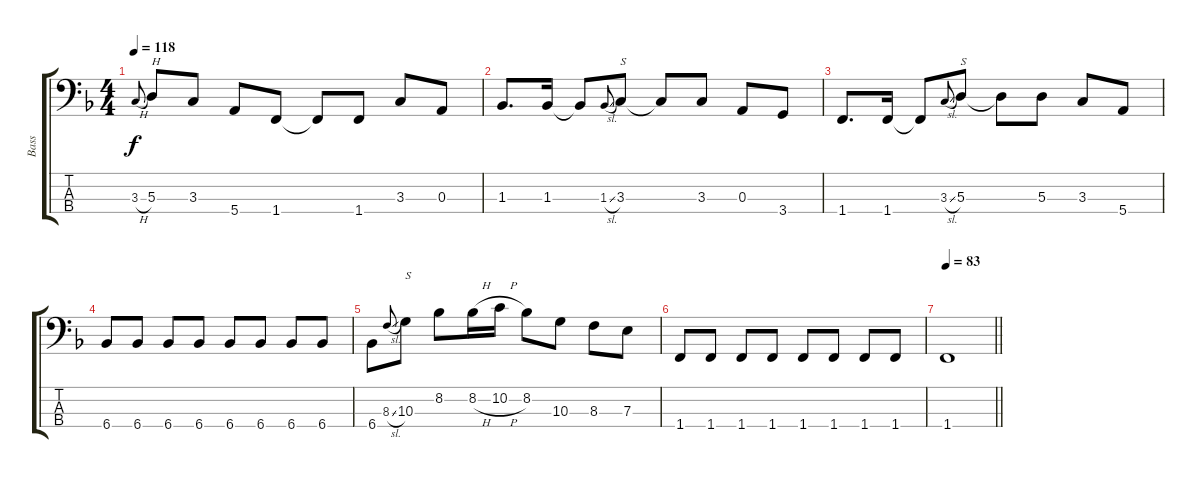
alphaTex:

\track ("Bass" "Bass") {instrument electricbassfinger}
\staff {score tabs}
\tuning (G2 D2 A1 E1) {hide}
\ts (4 4)
\tempo 118
\clef f4
\ks f
3.3{h}.8{gr onbeat dy f} 5.3.8{txt "H"} 3.3.8 5.4.8 1.4.8 1.4{t}.8 1.4.8 3.3.8 0.3.8 |
1.3.8{d} 1.3.16 1.3{t}.8 1.3{sl}.8{gr onbeat} 3.3.8{txt "S"} 3.3{t}.8 3.3.8 0.3.8 3.4.8 |
1.4.8{d} 1.4.16 1.4{t}.8 3.3{sl}.8{gr onbeat} 5.3.8{txt "S"} 5.3{t}.8 5.3.8 3.3.8 5.4.8 |
6.4.8 6.4.8 6.4.8 6.4.8 6.4.8 6.4.8 6.4.8 6.4.8 |
6.4.8 8.3{sl}.8{gr onbeat} 10.3.8{txt "S"} 8.2.8 8.2{h}.16 10.2{h}.16 8.2.8 10.3.8 8.3.8 7.3.8 |
1.4.8 1.4.8 1.4.8 1.4.8 1.4.8 1.4.8 1.4.8 1.4.8 |
\tempo 83
\barLineRight lightlight
1.4.1
